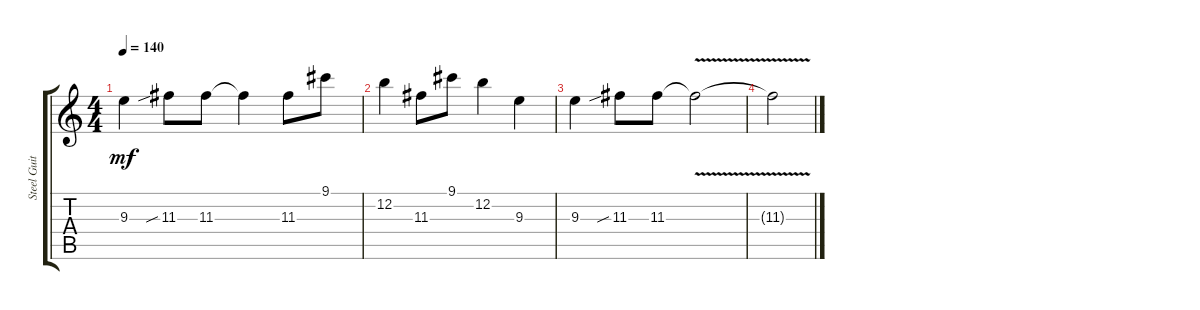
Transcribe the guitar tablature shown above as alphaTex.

\track ("Steel Guitar" "Steel Guit") {instrument overdrivenguitar}
\staff {score tabs}
\tuning (E4 B3 G3 D3 A2 E2) {hide}
\ts (4 4)
\tempo 140
\clef g2
\ks c
9.3.4{dy mf} 11.3{sib}.8 11.3.8 11.3{t}.4 11.3.8 9.1.8 |
12.2.4 11.3.8 9.1.8 12.2.4 9.3.4 |
9.3.4 11.3{sib}.8 11.3.8 11.3{v t}.2 |
11.3{v t}.2
